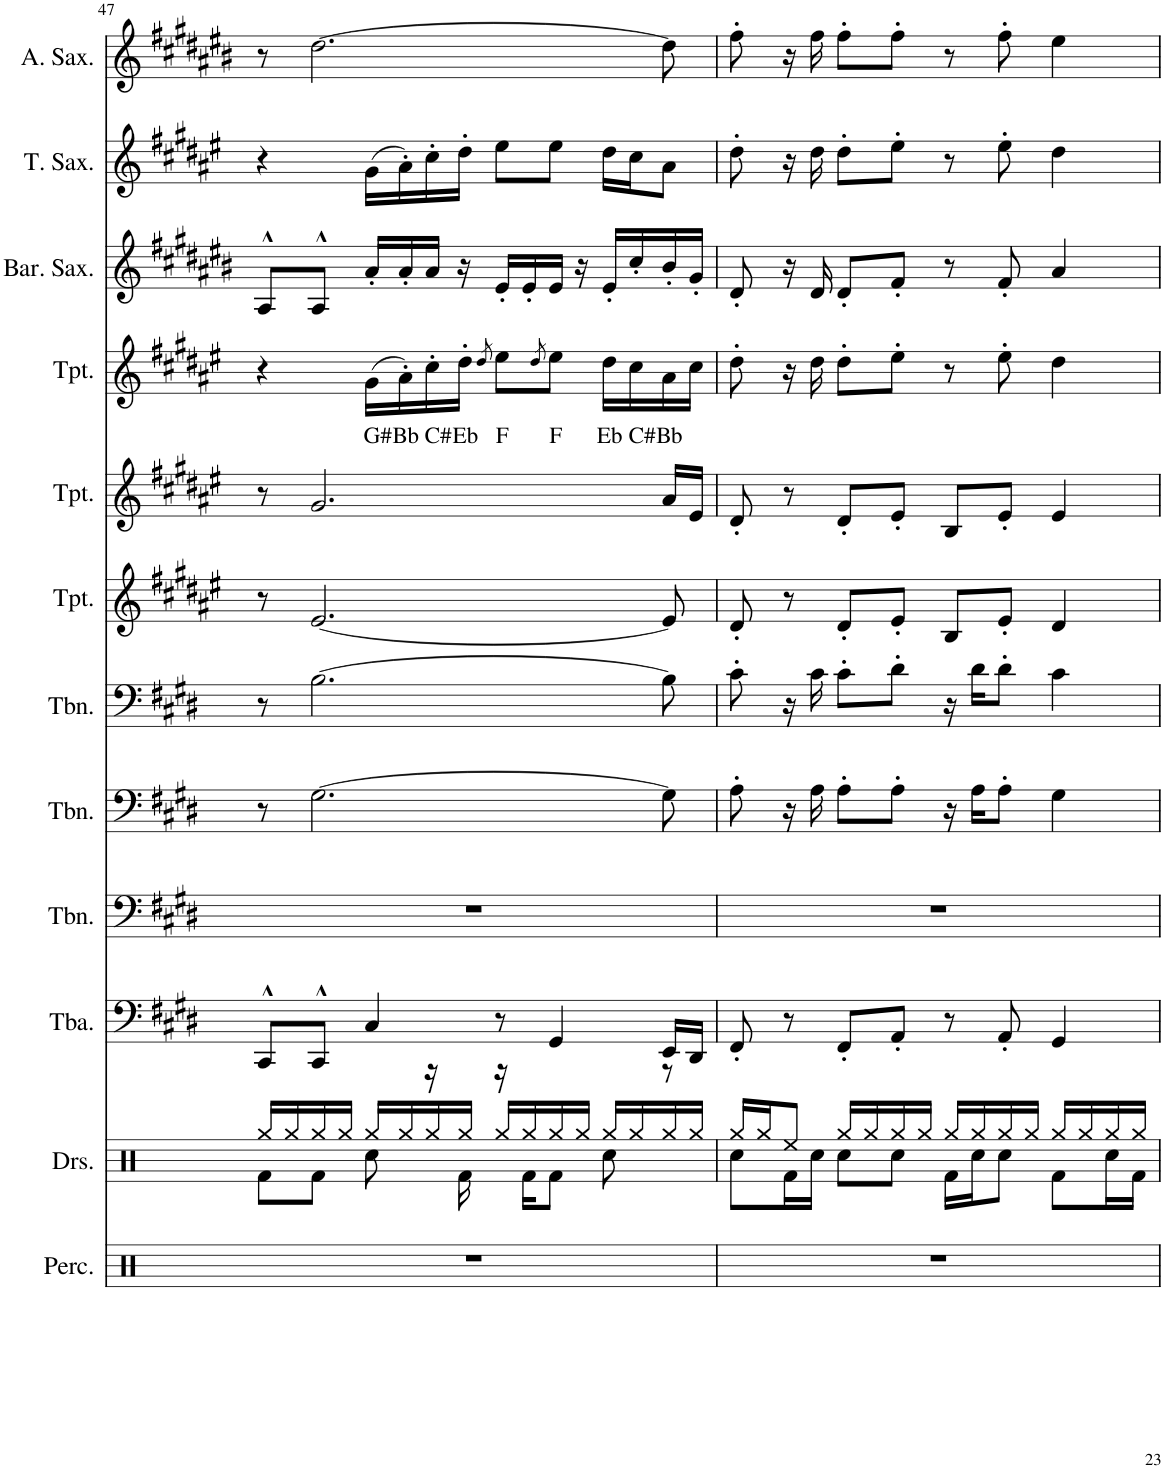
**kern	**kern	**kern	**kern	**kern	**kern	**kern	**kern	**kern	**text	**kern	**kern	**kern
*part12	*part11	*part10	*part9	*part8	*part7	*part6	*part5	*part4	*part4	*part3	*part2	*part1
*staff12	*staff11	*staff10	*staff9	*staff8	*staff7	*staff6	*staff5	*staff4	*staff4	*staff3	*staff2	*staff1
*I"Percussion	*I"Drumset	*I"Tuba	*I"Trombone	*I"Trombone	*I"Trombone	*I"Trumpet	*I"Trumpet	*I"Trumpet	*	*I"Baritone Saxophone	*I"Tenor Saxophone	*I"Alto Saxophone
*I'Perc.	*I'Drs.	*I'Tba.	*I'Tbn.	*I'Tbn.	*I'Tbn.	*I'Tpt.	*I'Tpt.	*I'Tpt.	*	*I'Bar. Sax.	*I'T. Sax.	*I'A. Sax.
!!LO:PB:g=z
*clefX	*clefX	*clefF4	*clefF4	*clefF4	*clefF4	*clefG2	*clefG2	*clefG2	*	*clefG2	*clefG2	*clefG2
*	*	*	*	*	*	*Trd1c2	*Trd1c2	*Trd1c2	*	*Trd12c21	*Trd8c14	*Trd5c9
*k[]	*k[]	*k[f#c#g#d#]	*k[f#c#g#d#]	*k[f#c#g#d#]	*k[f#c#g#d#]	*k[f#c#g#d#a#e#]	*k[f#c#g#d#a#e#]	*k[f#c#g#d#a#e#]	*	*k[f#c#g#d#a#e#b#]	*k[f#c#g#d#a#e#]	*k[f#c#g#d#a#e#b#]
*M4/4	*M4/4	*M4/4	*M4/4	*M4/4	*M4/4	*M4/4	*M4/4	*M4/4	*	*M4/4	*M4/4	*M4/4
=47	=47	=47	=47	=47	=47	=47	=47	=47	=47	=47	=47	=47
*	*^	*	*	*	*	*	*	*	*	*	*	*
1r	8Rf\L	16Rgg/LL	8CC#^^/L	1r	8r	8r	8r	8r	4r	.	8A#^^/L	4r	8r
.	.	16Rgg/	.	.	.	.	.	.	.	.	.	.	.
.	8Rf\J	16Rgg/	8CC#^^/J	.	[2.G#\	[2.B\	[2.e#/	2.g#/	.	.	8A#^^/J	.	[2.dd#\
.	.	16Rgg/JJ	.	.	.	.	.	.	.	.	.	.	.
!	!	!	!	!	!	!	!	!	!	!LO:LY:b	!	!	!
.	8Rcc\	16Rgg/LL	4C#/	.	.	.	.	.	(16g#\LL	G#	16a#'/LL	(16g#\LL	.
!	!	!	!	!	!	!	!	!	!	!LO:LY:b	!	!	!
.	.	16Rgg/	.	.	.	.	.	.	16a#'\)	Bb	16a#'/	16a#'\)	.
!	!	!	!	!	!	!	!	!	!	!LO:LY:b	!	!	!
.	16r	16Rgg/	.	.	.	.	.	.	16cc#'\	C#	16a#/JJ	16cc#'\	.
!	!	!	!	!	!	!	!	!	!	!LO:LY:b	!	!	!
.	16Rf\	16Rgg/JJ	.	.	.	.	.	.	16dd#'\JJ	Eb	16r	16dd#'\JJ	.
.	.	.	.	.	.	.	.	.	8qdd#/	.	.	.	.
!	!	!	!	!	!	!	!	!	!	!LO:LY:b	!	!	!
.	16r	16Rgg/LL	8r	.	.	.	.	.	8ee#\L	F	16e#'/LL	8ee#\L	.
.	16Rf\KL	16Rgg/	.	.	.	.	.	.	.	.	16e#'/	.	.
.	.	.	.	.	.	.	.	.	8qdd#/	.	.	.	.
!	!	!	!	!	!	!	!	!	!	!LO:LY:b	!	!	!
.	8Rf\J	16Rgg/	4GG#/	.	.	.	.	.	8ee#\J	F	16e#/JJ	8ee#\J	.
.	.	16Rgg/JJ	.	.	.	.	.	.	.	.	16r	.	.
!	!	!	!	!	!	!	!	!	!	!LO:LY:b	!	!	!
.	8Rcc\	16Rgg/LL	.	.	.	.	.	.	16dd#\LL	Eb	16e#'/LL	16dd#\LL	.
!	!	!	!	!	!	!	!	!	!	!LO:LY:b	!	!	!
.	.	16Rgg/	.	.	.	.	.	.	16cc#\	C#	16cc#'/	16cc#\J	.
!	!	!	!	!	!	!	!	!	!	!LO:LY:b	!	!	!
.	8r	16Rgg/	16EE/LL	.	8G#\]	8B\]	8e#/]	16a#/LL	16a#\	Bb	16b#'/	8a#\J	8dd#\]
.	.	16Rgg/JJ	16DD#/JJ	.	.	.	.	16e#/JJ	16cc#\JJ	.	16g#'/JJ	.	.
=48	=48	=48	=48	=48	=48	=48	=48	=48	=48	=48	=48	=48	=48
1r	8Rcc\L	16Rgg/LL	8FF#'/	1r	8A'\	8c#'\	8d#'/	8d#'/	8dd#'\	.	8d#'/	8dd#'\	8ff#'\
.	.	16Rgg/J	.	.	.	.	.	.	.	.	.	.	.
.	16Rf\L	8Ree/J	8r	.	16r	16r	8r	8r	16r	.	16r	16r	16r
.	16Rcc\JJ	.	.	.	16A\	16c#\	.	.	16dd#\	.	16d#/	16dd#\	16ff#\
.	8Rcc\L	16Rgg/LL	8FF#'/L	.	8A'\L	8c#'\L	8d#'/L	8d#'/L	8dd#'\L	.	8d#'/L	8dd#'\L	8ff#'\L
.	.	16Rgg/	.	.	.	.	.	.	.	.	.	.	.
.	8Rcc\J	16Rgg/	8AA'/J	.	8A'\J	8d#'\J	8e#'/J	8e#'/J	8ee#'\J	.	8f#'/J	8ee#'\J	8ff#'\J
.	.	16Rgg/JJ	.	.	.	.	.	.	.	.	.	.	.
.	16Rf\LL	16Rgg/LL	8r	.	16r	16r	8B/L	8B/L	8r	.	8r	8r	8r
.	16Rcc\J	16Rgg/	.	.	16A\KL	16d#\KL	.	.	.	.	.	.	.
.	8Rcc\J	16Rgg/	8AA'/	.	8A'\J	8d#'\J	8e#'/J	8e#'/J	8ee#'\	.	8f#'/	8ee#'\	8ff#'\
.	.	16Rgg/JJ	.	.	.	.	.	.	.	.	.	.	.
.	8Rf\L	16Rgg/LL	4GG#/	.	4G#\	4c#\	4d#/	4e#/	4dd#\	.	4a#/	4dd#\	4ee#\
.	.	16Rgg/	.	.	.	.	.	.	.	.	.	.	.
.	16Rcc\L	16Rgg/	.	.	.	.	.	.	.	.	.	.	.
.	16Rf\JJ	16Rgg/JJ	.	.	.	.	.	.	.	.	.	.	.
*	*v	*v	*	*	*	*	*	*	*	*	*	*	*
=	=	=	=	=	=	=	=	=	=	=	=	=
*-	*-	*-	*-	*-	*-	*-	*-	*-	*-	*-	*-	*-
